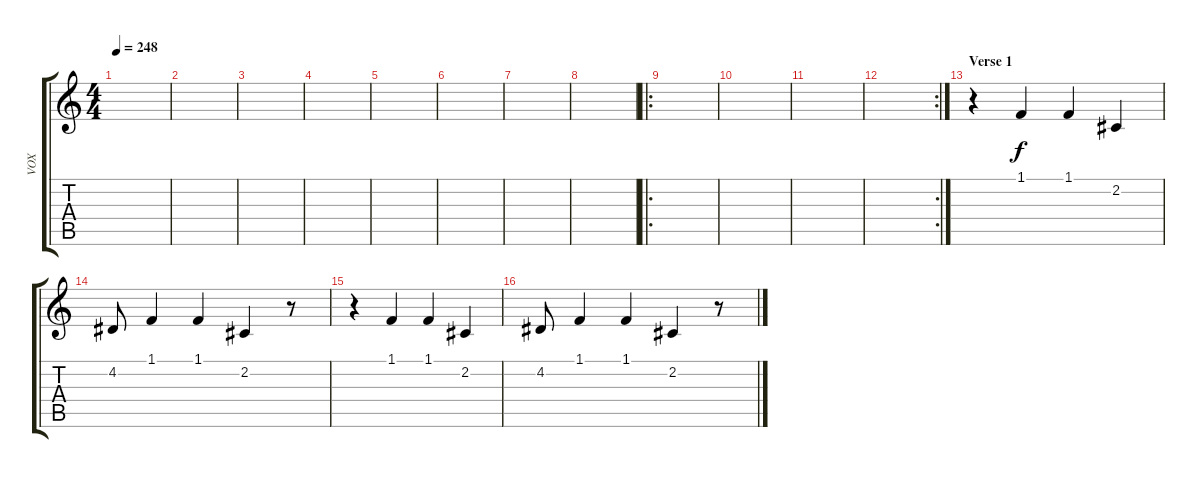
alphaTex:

\track ("VOX" "VOX") {instrument lead2sawtooth}
\staff {score tabs}
\tuning (E4 B3 G3 D3 A2 E2) {hide}
\ts (4 4)
\tempo 248
\clef g2
\ks c
|
|
|
|
|
|
|
|
\ro
|
|
|
\rc 2
|
\section ("" "Verse 1")
r.4 1.1.4 1.1.4 2.2.4 |
4.2.8 1.1.4 1.1.4 2.2.4 r.8 |
r.4 1.1.4 1.1.4 2.2.4 |
4.2.8 1.1.4 1.1.4 2.2.4 r.8
